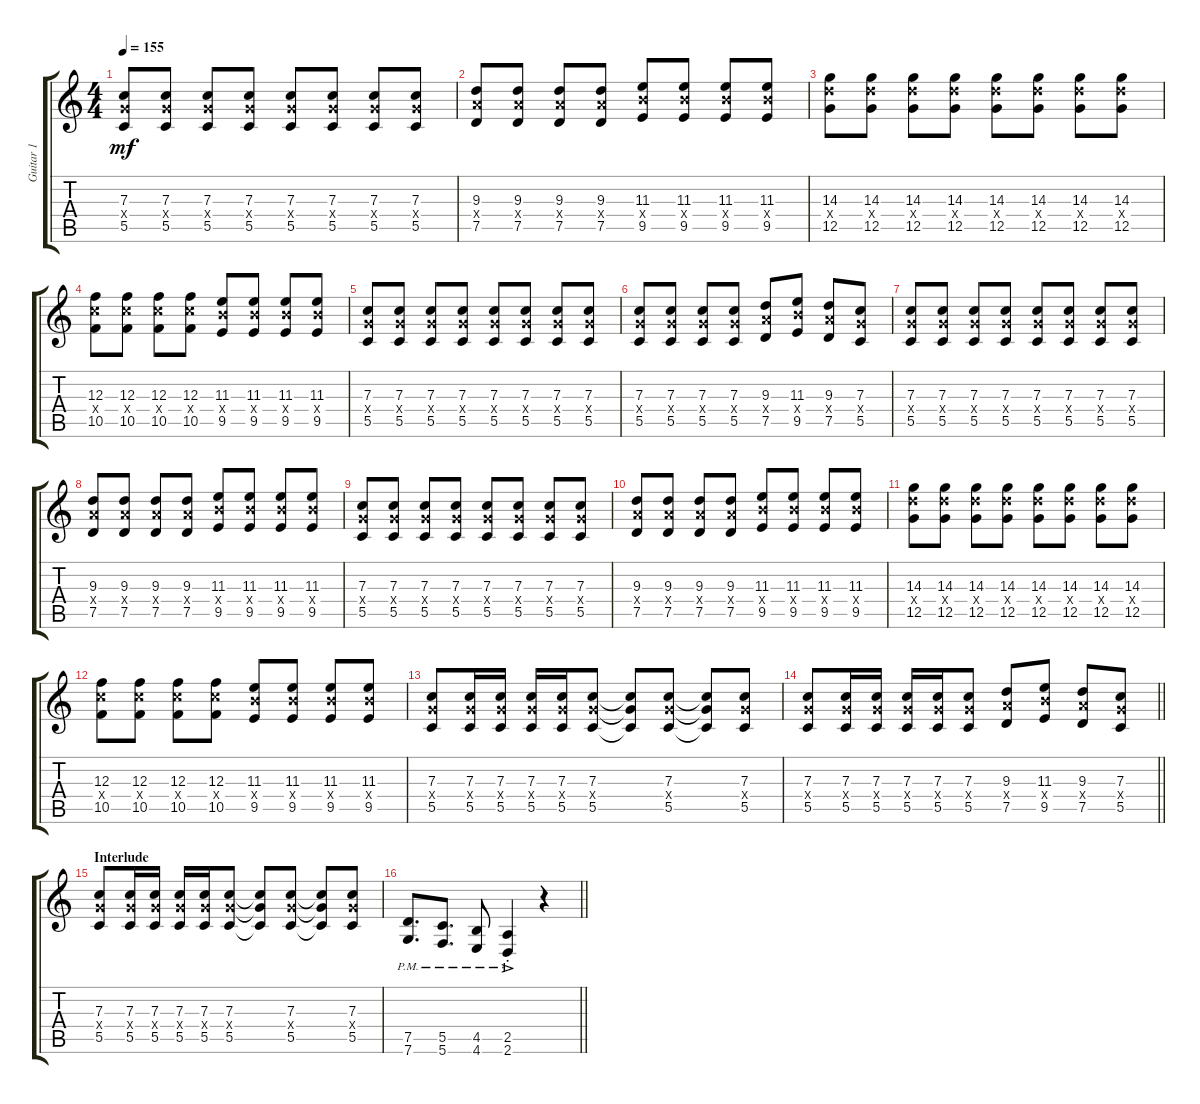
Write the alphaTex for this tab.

\track ("Guitar 1" "Guitar 1") {instrument overdrivenguitar}
\staff {score tabs}
\tuning (D4 A3 F3 C3 G2 C2) {hide}
\ts (4 4)
\tempo 155
\clef g2
\ks c
(7.3 7.4{x} 5.5).8{dy mf} (7.3 7.4{x} 5.5).8 (7.3 7.4{x} 5.5).8 (7.3 7.4{x} 5.5).8 (7.3 7.4{x} 5.5).8 (7.3 7.4{x} 5.5).8 (7.3 7.4{x} 5.5).8 (7.3 7.4{x} 5.5).8 |
(9.3 9.4{x} 7.5).8 (9.3 9.4{x} 7.5).8 (9.3 9.4{x} 7.5).8 (9.3 9.4{x} 7.5).8 (11.3 11.4{x} 9.5).8 (11.3 11.4{x} 9.5).8 (11.3 11.4{x} 9.5).8 (11.3 11.4{x} 9.5).8 |
(14.3 14.4{x} 12.5).8 (14.3 14.4{x} 12.5).8 (14.3 14.4{x} 12.5).8 (14.3 14.4{x} 12.5).8 (14.3 14.4{x} 12.5).8 (14.3 14.4{x} 12.5).8 (14.3 14.4{x} 12.5).8 (14.3 14.4{x} 12.5).8 |
(12.3 12.4{x} 10.5).8 (12.3 12.4{x} 10.5).8 (12.3 12.4{x} 10.5).8 (12.3 12.4{x} 10.5).8 (11.3 11.4{x} 9.5).8 (11.3 11.4{x} 9.5).8 (11.3 11.4{x} 9.5).8 (11.3 11.4{x} 9.5).8 |
(7.3 7.4{x} 5.5).8 (7.3 7.4{x} 5.5).8 (7.3 7.4{x} 5.5).8 (7.3 7.4{x} 5.5).8 (7.3 7.4{x} 5.5).8 (7.3 7.4{x} 5.5).8 (7.3 7.4{x} 5.5).8 (7.3 7.4{x} 5.5).8 |
(7.3 7.4{x} 5.5).8 (7.3 7.4{x} 5.5).8 (7.3 7.4{x} 5.5).8 (7.3 7.4{x} 5.5).8 (9.3 9.4{x} 7.5).8 (11.3 11.4{x} 9.5).8 (9.3 9.4{x} 7.5).8 (7.3 7.4{x} 5.5).8 |
(7.3 7.4{x} 5.5).8 (7.3 7.4{x} 5.5).8 (7.3 7.4{x} 5.5).8 (7.3 7.4{x} 5.5).8 (7.3 7.4{x} 5.5).8 (7.3 7.4{x} 5.5).8 (7.3 7.4{x} 5.5).8 (7.3 7.4{x} 5.5).8 |
(9.3 9.4{x} 7.5).8 (9.3 9.4{x} 7.5).8 (9.3 9.4{x} 7.5).8 (9.3 9.4{x} 7.5).8 (11.3 11.4{x} 9.5).8 (11.3 11.4{x} 9.5).8 (11.3 11.4{x} 9.5).8 (11.3 11.4{x} 9.5).8 |
(7.3 7.4{x} 5.5).8 (7.3 7.4{x} 5.5).8 (7.3 7.4{x} 5.5).8 (7.3 7.4{x} 5.5).8 (7.3 7.4{x} 5.5).8 (7.3 7.4{x} 5.5).8 (7.3 7.4{x} 5.5).8 (7.3 7.4{x} 5.5).8 |
(9.3 9.4{x} 7.5).8 (9.3 9.4{x} 7.5).8 (9.3 9.4{x} 7.5).8 (9.3 9.4{x} 7.5).8 (11.3 11.4{x} 9.5).8 (11.3 11.4{x} 9.5).8 (11.3 11.4{x} 9.5).8 (11.3 11.4{x} 9.5).8 |
(14.3 14.4{x} 12.5).8 (14.3 14.4{x} 12.5).8 (14.3 14.4{x} 12.5).8 (14.3 14.4{x} 12.5).8 (14.3 14.4{x} 12.5).8 (14.3 14.4{x} 12.5).8 (14.3 14.4{x} 12.5).8 (14.3 14.4{x} 12.5).8 |
(12.3 12.4{x} 10.5).8 (12.3 12.4{x} 10.5).8 (12.3 12.4{x} 10.5).8 (12.3 12.4{x} 10.5).8 (11.3 11.4{x} 9.5).8 (11.3 11.4{x} 9.5).8 (11.3 11.4{x} 9.5).8 (11.3 11.4{x} 9.5).8 |
(7.3 7.4{x} 5.5).8 (7.3 7.4{x} 5.5).16 (7.3 7.4{x} 5.5).16 (7.3 7.4{x} 5.5).16 (7.3 7.4{x} 5.5).16 (7.3 7.4{x} 5.5).8 (7.3{t} 7.4{t} 5.5{t}).8 (7.3 7.4{x} 5.5).8 (7.3{t} 7.4{t} 5.5{t}).8 (7.3 7.4{x} 5.5).8 |
\barLineRight lightlight
(7.3 7.4{x} 5.5).8 (7.3 7.4{x} 5.5).16 (7.3 7.4{x} 5.5).16 (7.3 7.4{x} 5.5).16 (7.3 7.4{x} 5.5).16 (7.3 7.4{x} 5.5).8 (9.3 9.4{x} 7.5).8 (11.3 11.4{x} 9.5).8 (9.3 9.4{x} 7.5).8 (7.3 7.4{x} 5.5).8 |
\section ("" "Interlude")
(7.3 7.4{x} 5.5).8 (7.3 7.4{x} 5.5).16 (7.3 7.4{x} 5.5).16 (7.3 7.4{x} 5.5).16 (7.3 7.4{x} 5.5).16 (7.3 7.4{x} 5.5).8 (7.3{t} 7.4{t} 5.5{t}).8 (7.3 7.4{x} 5.5).8 (7.3{t} 7.4{t} 5.5{t}).8 (7.3 7.4{x} 5.5).8 |
\barLineRight lightlight
(7.5{pm} 7.6{pm}).8{d} (5.5{pm} 5.6{pm}).8{d} (4.5{pm} 4.6{pm}).8 (2.5{ac pm st} 2.6{ac pm st}).4 r.4
